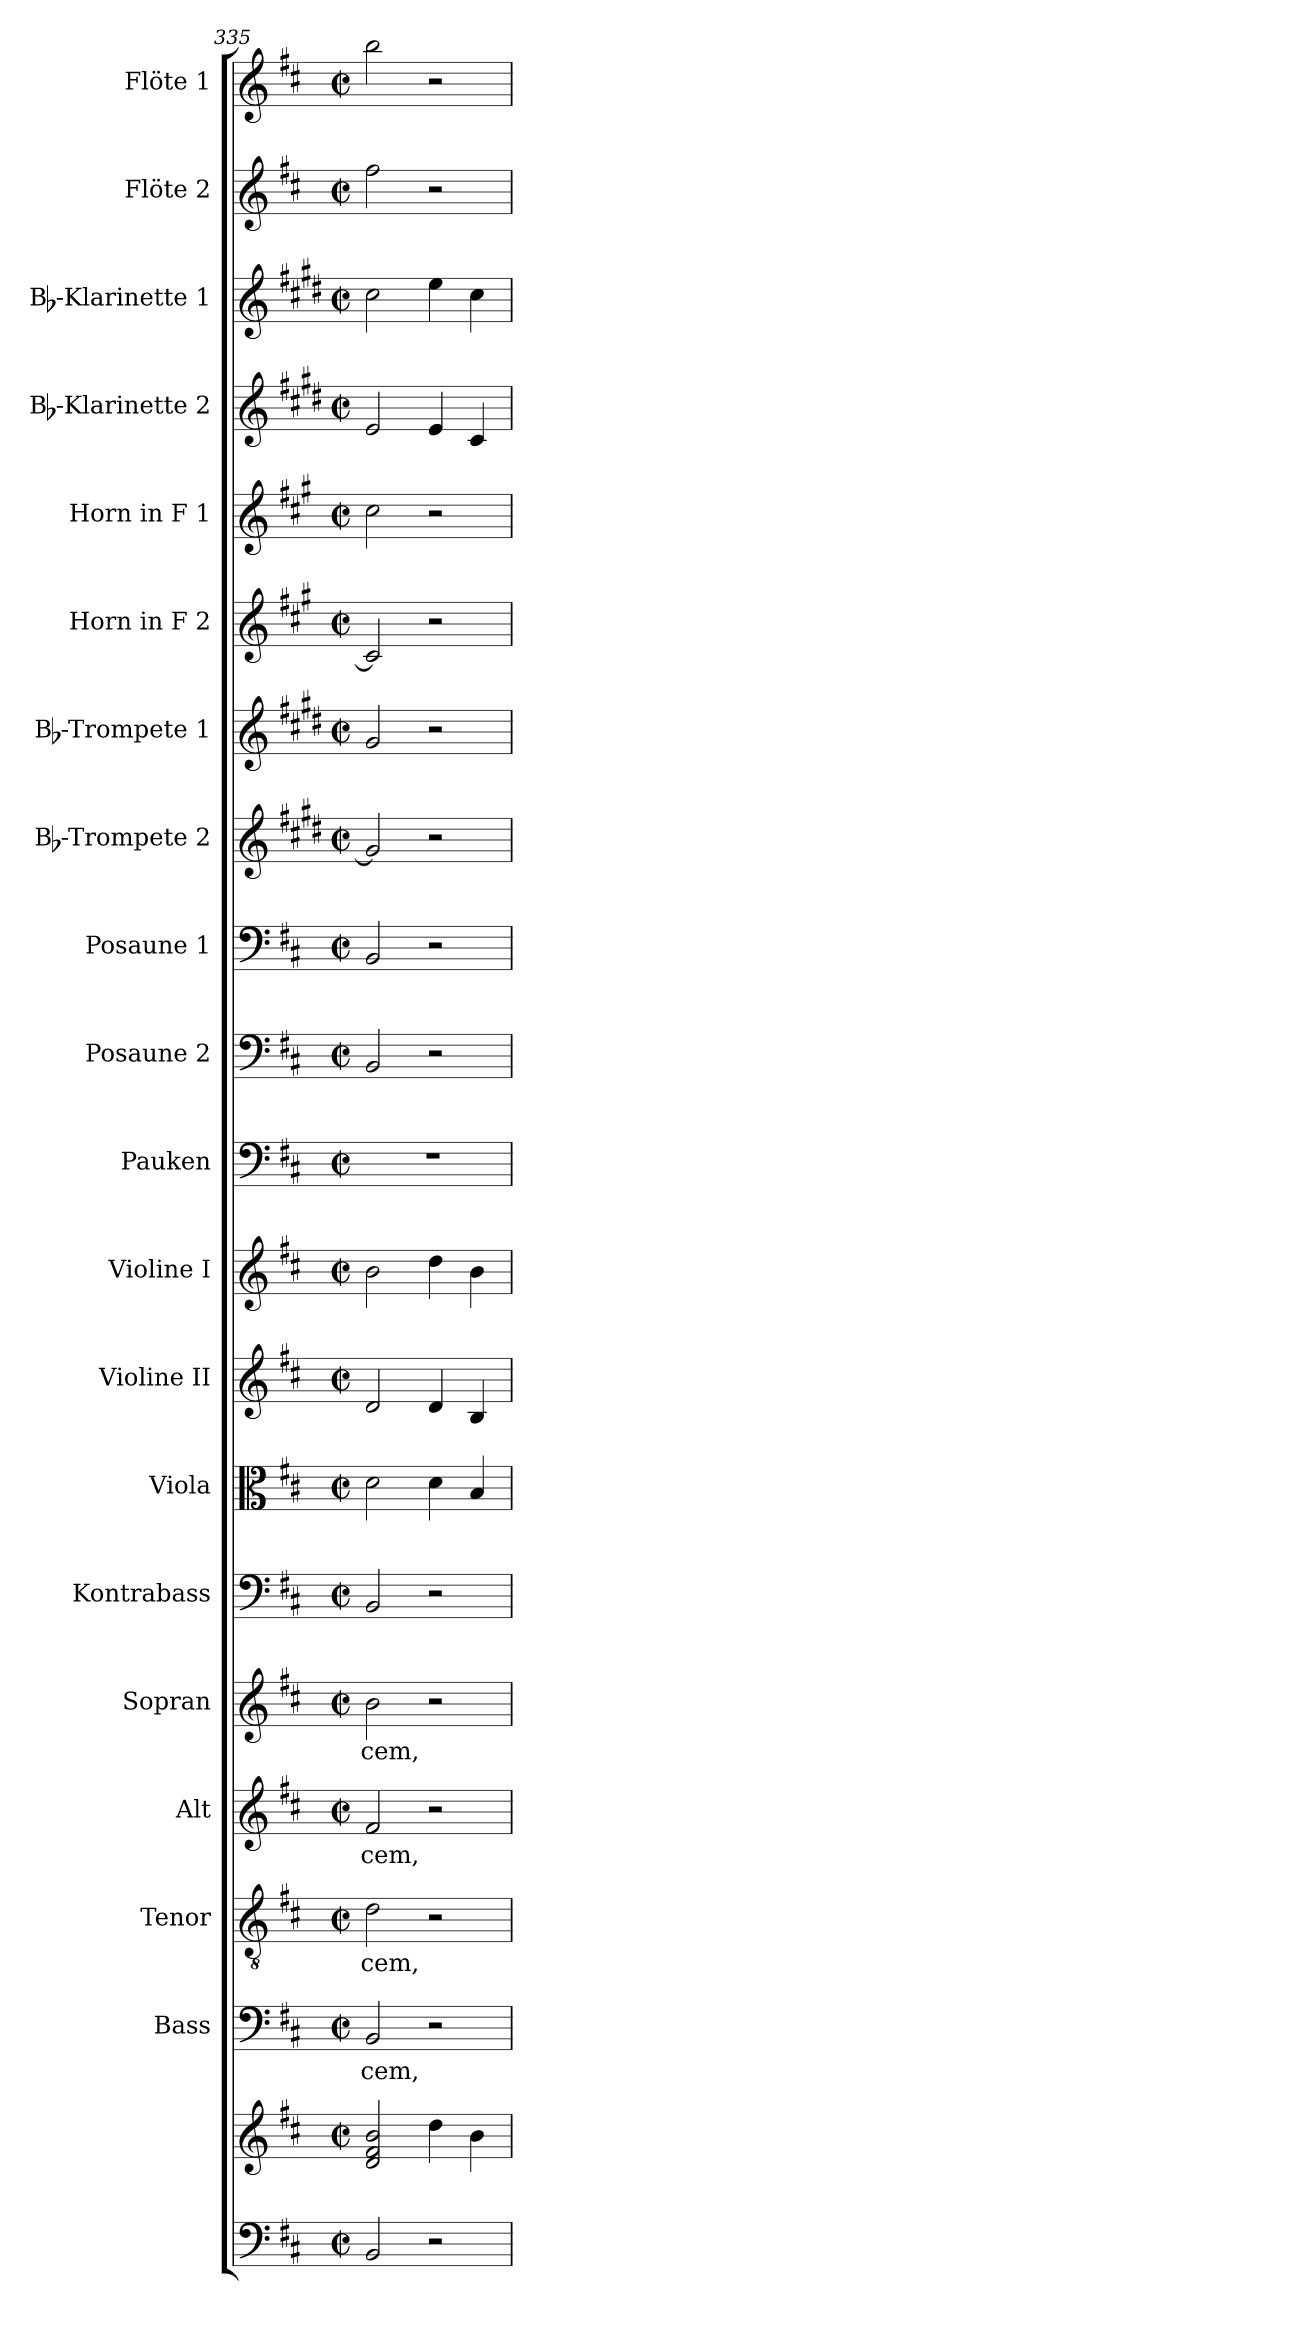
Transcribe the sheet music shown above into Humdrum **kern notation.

**kern	**kern	**kern	**text	**kern	**text	**kern	**text	**kern	**text	**kern	**kern	**kern	**kern	**kern	**kern	**kern	**kern	**kern	**kern	**kern	**kern	**kern	**kern	**kern
*part20	*part20	*part19	*part19	*part18	*part18	*part17	*part17	*part16	*part16	*part15	*part14	*part13	*part12	*part11	*part10	*part9	*part8	*part7	*part6	*part5	*part4	*part3	*part2	*part1
*staff21	*staff20	*staff19	*staff19	*staff18	*staff18	*staff17	*staff17	*staff16	*staff16	*staff15	*staff14	*staff13	*staff12	*staff11	*staff10	*staff9	*staff8	*staff7	*staff6	*staff5	*staff4	*staff3	*staff2	*staff1
*	*	*I"Bass	*	*I"Tenor	*	*I"Alt	*	*I"Sopran	*	*I"Kontrabass	*I"Viola	*I"Violine II	*I"Violine I	*I"Pauken	*I"Posaune 2	*I"Posaune 1	*I"Bb-Trompete 2	*I"Bb-Trompete 1	*I"Horn in F 2	*I"Horn in F 1	*I"Bb-Klarinette 2	*I"Bb-Klarinette 1	*I"Flöte 2	*I"Flöte 1
*	*	*I'B.	*	*I'T.	*	*I'A.	*	*I'S.	*	*I'Kb.	*I'Vla.	*I'Vl. II	*I'Vl. I	*I'Pk.	*I'Pos. 2	*I'Pos. 1	*I'Bb Trp. 2	*I'Bb Trp. 1	*	*	*I'Bb Kl. 2	*I'Bb Kl. 1	*I'Fl. 2	*I'Fl. 1
*clefF4	*clefG2	*clefF4	*	*clefGv2	*	*clefG2	*	*clefG2	*	*clefF4	*clefC3	*clefG2	*clefG2	*clefF4	*clefF4	*clefF4	*clefG2	*clefG2	*clefG2	*clefG2	*clefG2	*clefG2	*clefG2	*clefG2
*	*	*	*	*	*	*	*	*	*	*ITrd7c12	*	*	*	*	*	*	*ITrd1c2	*ITrd1c2	*ITrd4c7	*ITrd4c7	*ITrd1c2	*ITrd1c2	*	*
*k[f#c#]	*k[f#c#]	*k[f#c#]	*	*k[f#c#]	*	*k[f#c#]	*	*k[f#c#]	*	*k[f#c#]	*k[f#c#]	*k[f#c#]	*k[f#c#]	*k[f#c#]	*k[f#c#]	*k[f#c#]	*k[f#c#]	*k[f#c#]	*k[f#c#]	*k[f#c#]	*k[f#c#]	*k[f#c#]	*k[f#c#]	*k[f#c#]
*D:	*D:	*D:	*	*D:	*	*D:	*	*D:	*	*D:	*D:	*D:	*D:	*D:	*D:	*D:	*D:	*D:	*D:	*D:	*D:	*D:	*D:	*D:
*M2/2	*M2/2	*M2/2	*	*M2/2	*	*M2/2	*	*M2/2	*	*M2/2	*M2/2	*M2/2	*M2/2	*M2/2	*M2/2	*M2/2	*M2/2	*M2/2	*M2/2	*M2/2	*M2/2	*M2/2	*M2/2	*M2/2
*met(c|)	*met(c|)	*met(c|)	*	*met(c|)	*	*met(c|)	*	*met(c|)	*	*met(c|)	*met(c|)	*met(c|)	*met(c|)	*met(c|)	*met(c|)	*met(c|)	*met(c|)	*met(c|)	*met(c|)	*met(c|)	*met(c|)	*met(c|)	*met(c|)	*met(c|)
=335	=335	=335	=335	=335	=335	=335	=335	=335	=335	=335	=335	=335	=335	=335	=335	=335	=335	=335	=335	=335	=335	=335	=335	=335
!	!	!	!LO:LY:b	!	!LO:LY:b	!	!LO:LY:b	!	!LO:LY:b	!	!	!	!	!	!	!	!	!	!	!	!	!	!	!
2BB/	2d/ 2f#/ 2b/	2BB/	-cem,	2d\	-cem,	2f#/	-cem,	2b\	-cem,	2BBB/	2d\	2d/	2b\	1r	2BB/	2BB/	2f#/]	2f#/	2F#/]	2f#\	2d/	2b\	2ff#\	2bb\
2r	4dd\	2r	.	2r	.	2r	.	2r	.	2r	4d\	4d/	4dd\	.	2r	2r	2r	2r	2r	2r	4d/	4dd\	2r	2r
.	4b\	.	.	.	.	.	.	.	.	.	4B/	4B/	4b\	.	.	.	.	.	.	.	4B/	4b\	.	.
=	=	=	=	=	=	=	=	=	=	=	=	=	=	=	=	=	=	=	=	=	=	=	=	=
*-	*-	*-	*-	*-	*-	*-	*-	*-	*-	*-	*-	*-	*-	*-	*-	*-	*-	*-	*-	*-	*-	*-	*-	*-
